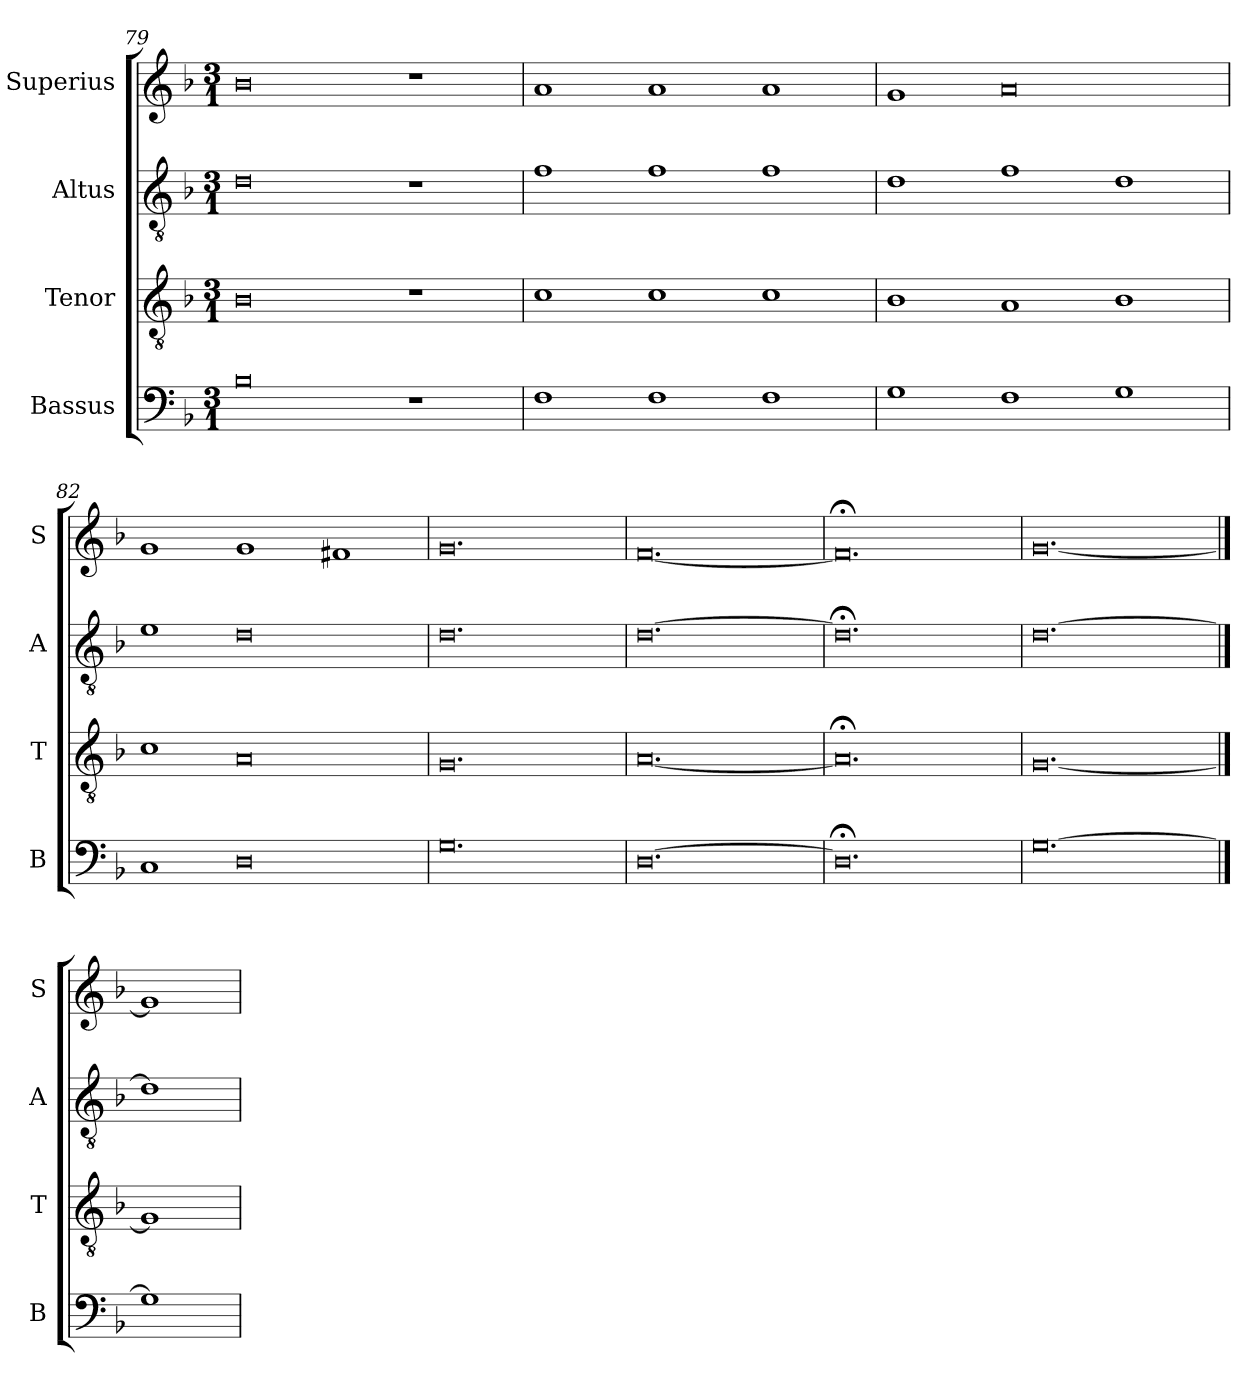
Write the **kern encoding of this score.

**kern	**kern	**kern	**kern
*part4	*part3	*part2	*part1
*staff4	*staff3	*staff2	*staff1
*I"Bassus	*I"Tenor	*I"Altus	*I"Superius
*I'B	*I'T	*I'A	*I'S
*clefF4	*clefGv2	*clefGv2	*clefG2
*k[b-]	*k[b-]	*k[b-]	*k[b-]
*F:	*F:	*F:	*F:
*M3/1	*M3/1	*M3/1	*M3/1
=79	=79	=79	=79
0B-	0B-	0d	0b-
1r	1r	1r	1r
=80	=80	=80	=80
1F	1c	1f	1a
1F	1c	1f	1a
1F	1c	1f	1a
=81	=81	=81	=81
1G	1B-	1d	1g
1F	1A	1f	0a
1G	1B-	1d	.
=82	=82	=82	=82
1C	1c	1e	1g
0D	0A	0d	1g
.	.	.	1f#X
=83	=83	=83	=83
0.G	0.G	0.d	0.g
=84	=84	=84	=84
[0.D	[0.A	[0.d	[0.f
=85	=85	=85	=85
0.D;<]	0.A;<]	0.d;<]	0.f;<]
=86	=86	=86	=86
[0.G	[0.G	[0.d	[0.g
==87	==87	==87	==87
1G]	1G]	1d]	1g]
=	=	=	=
*-	*-	*-	*-
